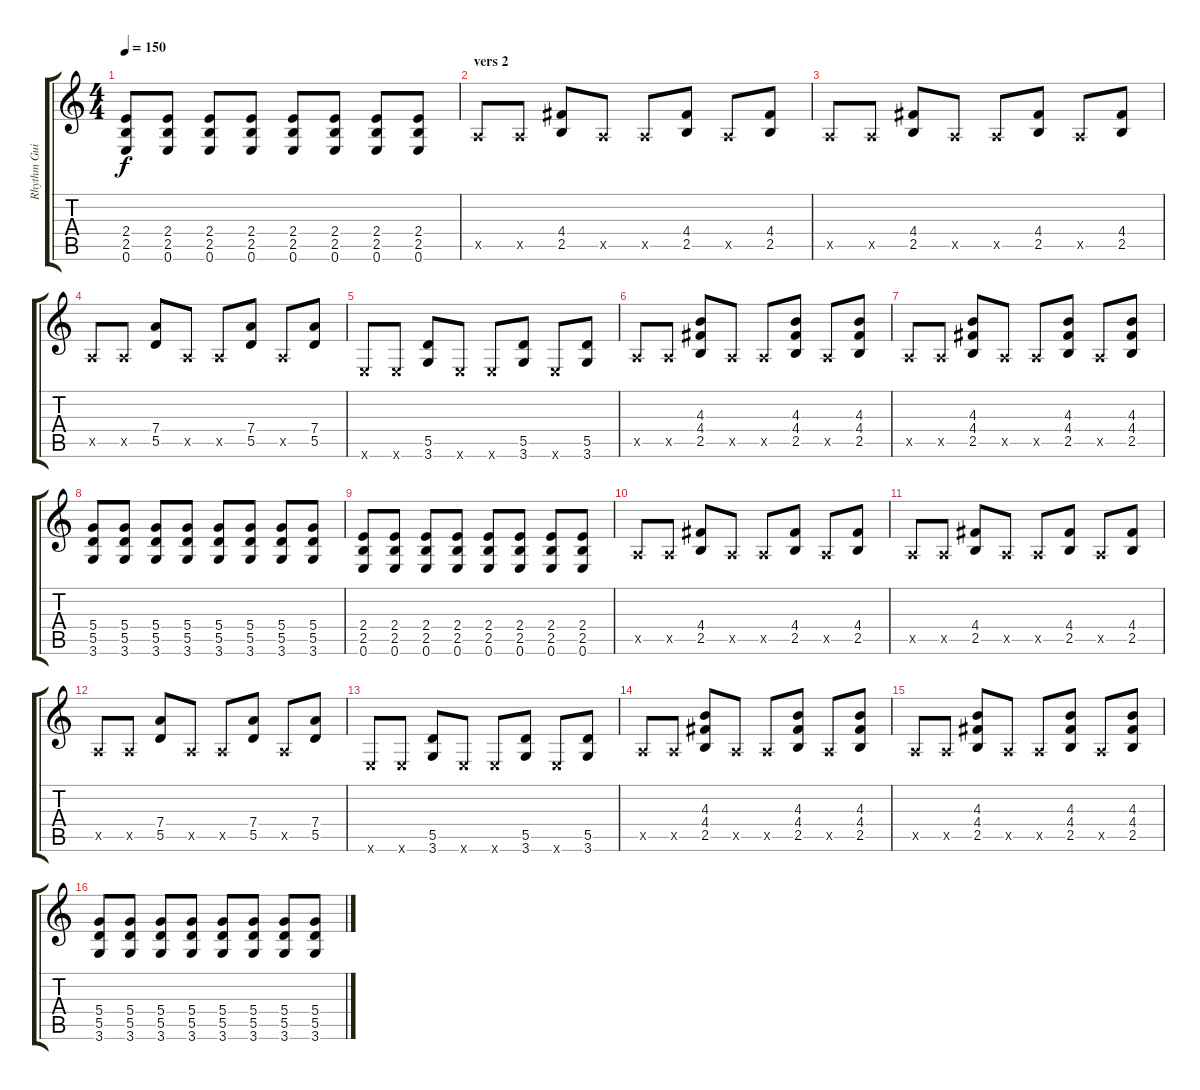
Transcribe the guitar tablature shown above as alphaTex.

\track ("Rhythm Guitar" "Rhythm Gui") {instrument overdrivenguitar}
\staff {score tabs}
\tuning (E4 B3 G3 D3 A2 E2) {hide}
\ts (4 4)
\tempo 150
\clef g2
\ks c
(2.4 2.5 0.6).8{dy f} (2.4 2.5 0.6).8 (2.4 2.5 0.6).8 (2.4 2.5 0.6).8 (2.4 2.5 0.6).8 (2.4 2.5 0.6).8 (2.4 2.5 0.6).8 (2.4 2.5 0.6).8 |
\section ("" "vers 2")
0.5{x}.8 0.5{x}.8 (4.4 2.5).8 0.5{x}.8 0.5{x}.8 (4.4 2.5).8 0.5{x}.8 (4.4 2.5).8 |
0.5{x}.8 0.5{x}.8 (4.4 2.5).8 0.5{x}.8 0.5{x}.8 (4.4 2.5).8 0.5{x}.8 (4.4 2.5).8 |
0.5{x}.8 0.5{x}.8 (7.4 5.5).8 0.5{x}.8 0.5{x}.8 (7.4 5.5).8 0.5{x}.8 (7.4 5.5).8 |
0.6{x}.8 0.6{x}.8 (5.5 3.6).8 0.6{x}.8 0.6{x}.8 (5.5 3.6).8 0.6{x}.8 (5.5 3.6).8 |
0.5{x}.8 0.5{x}.8 (4.3 4.4 2.5).8 0.5{x}.8 0.5{x}.8 (4.3 4.4 2.5).8 0.5{x}.8 (4.3 4.4 2.5).8 |
0.5{x}.8 0.5{x}.8 (4.3 4.4 2.5).8 0.5{x}.8 0.5{x}.8 (4.3 4.4 2.5).8 0.5{x}.8 (4.3 4.4 2.5).8 |
(5.4 5.5 3.6).8 (5.4 5.5 3.6).8 (5.4 5.5 3.6).8 (5.4 5.5 3.6).8 (5.4 5.5 3.6).8 (5.4 5.5 3.6).8 (5.4 5.5 3.6).8 (5.4 5.5 3.6).8 |
(2.4 2.5 0.6).8 (2.4 2.5 0.6).8 (2.4 2.5 0.6).8 (2.4 2.5 0.6).8 (2.4 2.5 0.6).8 (2.4 2.5 0.6).8 (2.4 2.5 0.6).8 (2.4 2.5 0.6).8 |
0.5{x}.8 0.5{x}.8 (4.4 2.5).8 0.5{x}.8 0.5{x}.8 (4.4 2.5).8 0.5{x}.8 (4.4 2.5).8 |
0.5{x}.8 0.5{x}.8 (4.4 2.5).8 0.5{x}.8 0.5{x}.8 (4.4 2.5).8 0.5{x}.8 (4.4 2.5).8 |
0.5{x}.8 0.5{x}.8 (7.4 5.5).8 0.5{x}.8 0.5{x}.8 (7.4 5.5).8 0.5{x}.8 (7.4 5.5).8 |
0.6{x}.8 0.6{x}.8 (5.5 3.6).8 0.6{x}.8 0.6{x}.8 (5.5 3.6).8 0.6{x}.8 (5.5 3.6).8 |
0.5{x}.8 0.5{x}.8 (4.3 4.4 2.5).8 0.5{x}.8 0.5{x}.8 (4.3 4.4 2.5).8 0.5{x}.8 (4.3 4.4 2.5).8 |
0.5{x}.8 0.5{x}.8 (4.3 4.4 2.5).8 0.5{x}.8 0.5{x}.8 (4.3 4.4 2.5).8 0.5{x}.8 (4.3 4.4 2.5).8 |
(5.4 5.5 3.6).8 (5.4 5.5 3.6).8 (5.4 5.5 3.6).8 (5.4 5.5 3.6).8 (5.4 5.5 3.6).8 (5.4 5.5 3.6).8 (5.4 5.5 3.6).8 (5.4 5.5 3.6).8
